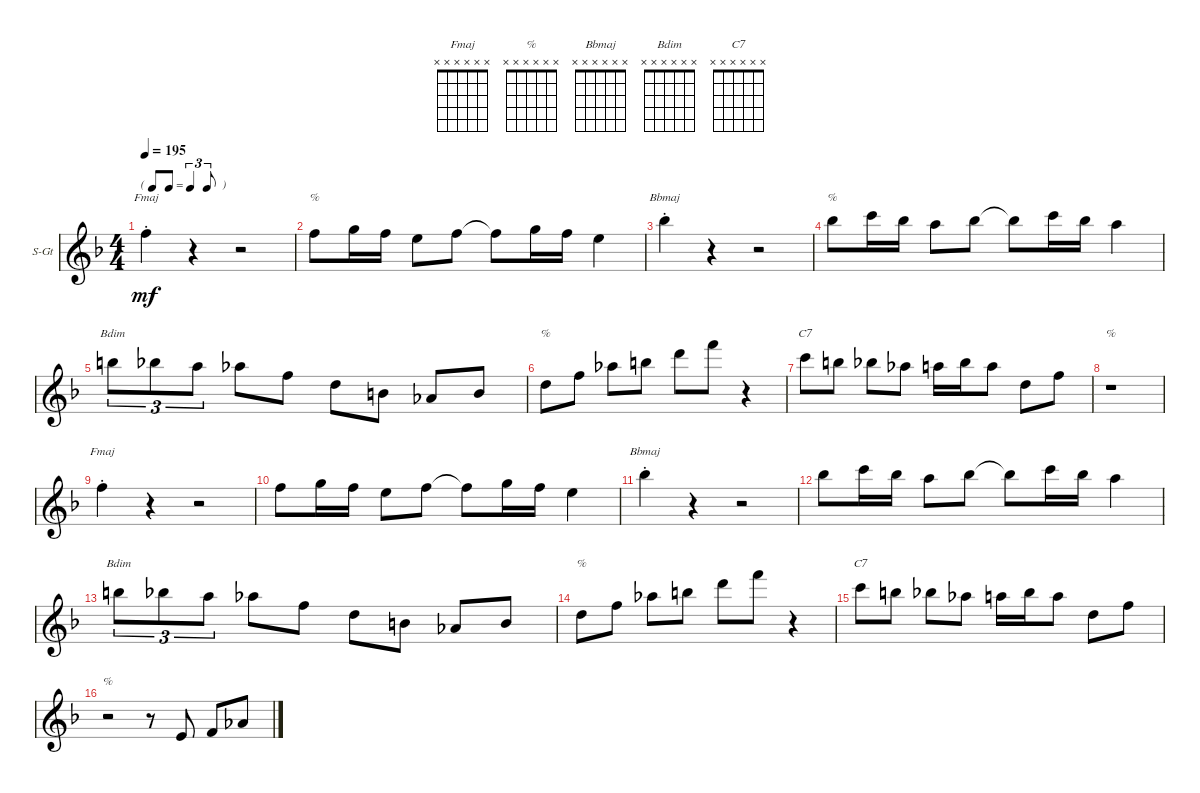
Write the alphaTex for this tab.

\defaultSystemsLayout 4
\bracketExtendMode groupsimilarinstruments
\firstSystemTrackNameOrientation horizontal
\otherSystemsTrackNameOrientation horizontal
\track ("Steel Guitar" "S-Gt") {instrument acousticguitarsteel}
\staff {score}
\tuning (E4 B3 G3 D3 A2 E2)
\chord ("Fmaj" x x x x x x)
\chord ("%" x x x x x x)
\chord ("Bbmaj" x x x x x x)
\chord ("Bdim" x x x x x x)
\chord ("C7" x x x x x x)
\ts (4 4)
\tf triplet8th
\tempo 195
\clef g2
\ks f
6.2{st}.4{ch "Fmaj" dy mf instrument acousticguitarsteel} r.4 r.2 |
6.2.8{ch "%"} 8.2.16 6.2.16 5.2.8 6.2.8 6.2{t}.8 8.2.16 6.2.16 5.2.4 |
6.1{st}.4{ch "Bbmaj"} r.4 r.2 |
6.1.8{ch "%"} 8.1.16 6.1.16 5.1.8 6.1.8 6.1{t}.8 8.1.16 6.1.16 5.1.4 |
12.2.8{tu (3 2) ch "Bdim"} 11.2.8{tu (3 2)} 10.2.8{tu (3 2)} 9.2.8 10.3.8 7.3.8 9.4.8 6.4.8 9.4.8 |
7.3.8{ch "%"} 10.3.8 9.2.8 12.2.8 10.1.8 13.1.8 r.4 |
8.1.8{ch "C7"} 7.1.8 6.1.8 9.2.8 5.1.16 6.1.16 5.1.8 7.3.8 6.2.8 |
r.1{ch "%"} |
6.2{st}.4{ch "Fmaj"} r.4 r.2 |
6.2.8 8.2.16 6.2.16 5.2.8 6.2.8 6.2{t}.8 8.2.16 6.2.16 5.2.4 |
6.1{st}.4{ch "Bbmaj"} r.4 r.2 |
6.1.8 8.1.16 6.1.16 5.1.8 6.1.8 6.1{t}.8 8.1.16 6.1.16 5.1.4 |
12.2.8{tu (3 2) ch "Bdim"} 11.2.8{tu (3 2)} 10.2.8{tu (3 2)} 9.2.8 10.3.8 7.3.8 9.4.8 6.4.8 9.4.8 |
7.3.8{ch "%"} 10.3.8 9.2.8 12.2.8 10.1.8 13.1.8 r.4 |
8.1.8{ch "C7"} 7.1.8 6.1.8 9.2.8 5.1.16 6.1.16 5.1.8 7.3.8 6.2.8 |
r.2{ch "%"} r.8 7.5.8 8.5.8 6.4.8
